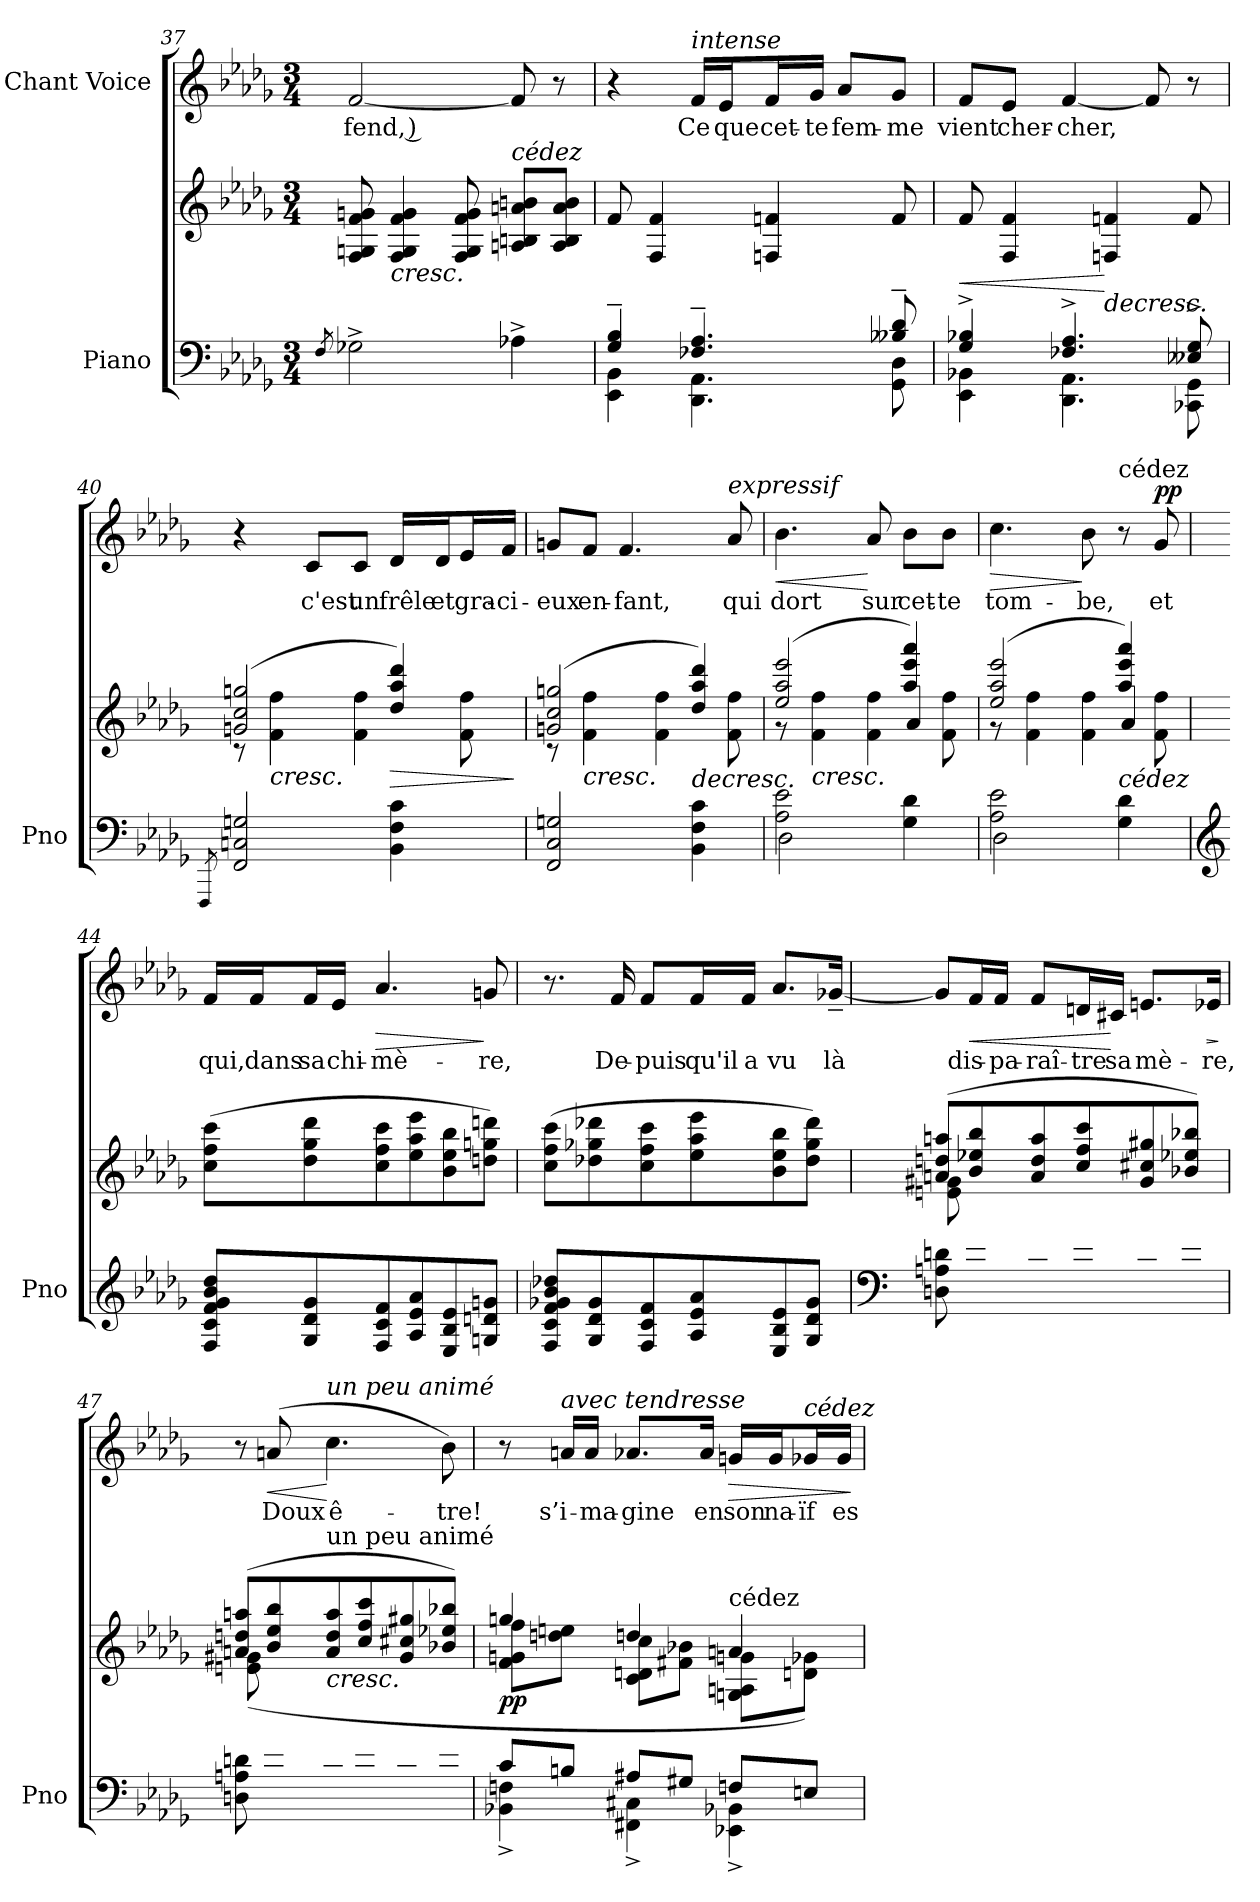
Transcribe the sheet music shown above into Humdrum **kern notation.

**kern	**kern	**dynam	**kern	**text	**dynam
*part2	*part2	*part2	*part1	*part1	*part1
*staff3	*staff2	*staff2/3	*staff1	*staff1	*staff1
*I"Piano	*	*	*I"Chant Voice	*	*
*I'Pno	*	*	*	*	*
*clefF4	*clefG2	*	*clefG2	*	*
*k[b-e-a-d-g-]	*k[b-e-a-d-g-]	*	*k[b-e-a-d-g-]	*	*
*M3/4	*M3/4	*	*M3/4	*	*
=37	=37	=37	=37	=37	=37
8qF/	.	.	.	.	.
2G-X^\	8F/ 8Gn/ 8f/ 8gn/	.	[2f/	fend, )	.
!	!	!LO:HP:b	!	!	!
.	4F/ 4G/ 4f/ 4g/	<	.	.	.
.	8F/ 8G/ 8f/ 8g/	.	.	.	.
!	!LO:TX:i:t=cédez	!	!	!	!
4A-X^\	8An/ 8Bn/ 8an/ 8bn/L	.	8f/]	.	.
.	8A/ 8B/ 8a/ 8b/J	.	8r	.	.
=38	=38	=38	=38	=38	=38
*^	*	*	*	*	*
!	!	!	!LO:DY:b	!	!	!
!	!	!	!LO:DY:n=1:b	!	!	!
4G-/~ 4B-/~	4EE-\ 4BB-\	8f/	f other-dynamics	4r	.	.
.	.	4F/ 4f/	.	.	.	.
!	!	!	!	!LO:TX:i:t=intense	!	!
4.F-X/~ 4.A-/~	4.DD-\ 4.AA-\	.	.	16f/LL	Ce	.
.	.	.	.	16e-/J	que	.
.	.	4Fn/ 4fn/	.	16f/L	cet-	.
.	.	.	.	16g-/JJ	-te	.
.	.	.	.	8a-/L	fem-	.
8B--X/~ 8d-/~	8GG-\ 8D-\	8f/	.	8g-/J	-me	.
=39	=39	=39	=39	=39	=39	=39
!	!	!	!LO:HP:b	!	!	!
4G-/^ 4B-X/^	4EE-\ 4BB-X\	8f/	<	8f/L	vient	.
.	.	4F/ 4f/	.	8e-/J	cher-	.
4.F-X/^ 4.A-/^	4.DD-\ 4.AA-\	.	.	[4f/	-cher,	.
!	!	!	!LO:HP:n=1:b	!	!	!
.	.	4Fn/ 4fn/	[ >	.	.	.
.	.	.	.	8f/]	.	.
8E--X/^ 8G-/^	8CC-X\ 8GG-\	8f/	.	8r	.	.
*v	*v	*	*	*	*	*
.	.	[	.	.	.
=40	=40	=40	=40	=40	=40
8qFFF/	.	.	.	.	.
*	*^	*	*	*	*
!	!	!	!LO:DY:b	!	!	!
!	!	!	!LO:DY:n=1:b	!	!	!
2FF/ 2Cn/ 2Gn/	(2gn/ 2cc/ 2ggn/	8r	p other-dynamics	4r	.	.
!	!	!	!LO:HP:b	!	!	!
.	.	4f\ 4ff\	<	.	.	.
!	!	!	!	!	!	!LO:DY:a
!	!	!	!	!	!	!LO:DY:n=1:a
.	.	.	.	8c/L	c'est	p other-dynamics
.	.	4f\ 4ff\	]	8c/J	un	.
!	!	!	!LO:HP:b	!	!	!
4BB-\ 4F\ 4c\	4dd-/ 4aa-/ 4ddd-/)	.	>	16d-/LL	frêle	.
.	.	.	.	16d-/J	et	.
.	.	8f\ 8ff\	.	16e-/L	gra-	.
.	.	.	.	16f/JJ	-ci-	.
*	*v	*v	*	*	*	*
.	.	]	.	.	.
=41	=41	=41	=41	=41	=41
*	*^	*	*	*	*
2FF/ 2C/ 2Gn/	(2gn/ 2cc/ 2ggn/	8r	.	8gn/L	-eux	.
!	!	!	!LO:HP:b	!	!	!
.	.	4f\ 4ff\	<	8f/J	en-	.
.	.	.	.	4.f/	-fant,	.
.	.	4f\ 4ff\	]	.	.	.
!	!	!	!LO:HP:b	!	!	!
4BB-\ 4F\ 4c\	4dd-/ 4aa-/ 4ddd-/)	.	>	.	.	.
!	!	!	!	!LO:TX:i:t=expressif	!	!
.	.	8f\ 8ff\	.	8a-/	qui	.
*	*v	*v	*	*	*	*
.	.	[	.	.	.
=42	=42	=42	=42	=42	=42
*^	*^	*	*	*	*
*	*	*	*^	*	*	*	*
!	!	!	!	!	!	!	!	!LO:HP:b
2A-\ 2e-\	2D-\	(2ee-/ 2aa-/ 2eee-/	8r	2ryy	.	4.b-\	dort	<
!	!	!	!LO:TX:b:i:t=cresc.	!	!	!	!	!
.	.	.	4f\ 4ff\	.	.	.	.	.
.	.	.	4f\ 4ff\	.	.	8a-/	sur	[
4ryy	4G-\ 4d-\	4aa-/ 4eee-/ 4aaa-/)	.	4a-/	.	8b-\L	cet-	.
.	.	.	8f\ 8ff\	.	.	8b-\J	-te	.
=43	=43	=43	=43	=43	=43	=43	=43	=43
!	!	!	!	!	!	!	!	!LO:HP:b
2A-\ 2e-\	2D-\	(2ee-/ 2aa-/ 2eee-/	8r	2ryy	.	4.cc\	tom-	>
.	.	.	4f\ 4ff\	.	.	.	.	.
.	.	.	4f\ 4ff\	.	.	8b-\	-be,	]
!	!	!	!	!	!	!LO:TX:a:t=cédez	!	!
!LO:TX:i:t=cédez	!	!	!	!	!	!	!	!
4ryy	4G-\ 4d-\	4aa-/ 4eee-/ 4aaa-/)	.	4a-/	[	8r	.	.
!	!	!	!	!	!	!	!	!LO:DY:a
.	.	.	8f\ 8ff\	.	.	8g-/	et	pp
*v	*v	*	*	*	*	*	*	*
*	*v	*v	*v	*	*	*	*
=44	=44	=44	=44	=44	=44
*clefG2	*	*	*	*	*
*	*^	*	*	*	*
!	!	!	!LO:DY:b	!	!	!
!	!	!	!LO:DY:n=1:b	!	!	!
*	*v	*v	*	*	*	*
8F/ 8c/ 8f/ 8g-/ 8b-/ 8dd-/L	(8cc\ 8ff\ 8ccc\L	pp other-dynamics	16f/LL	qui,	.
.	.	.	16f/J	dans	.
8G-/ 8d-/ 8g-/	8dd-\ 8gg-\ 8ddd-\	.	16f/L	sa	.
.	.	.	16e-/JJ	chi-	.
!	!	!	!	!	!LO:HP:b
8F/ 8c/ 8f/	8cc\ 8ff\ 8ccc\	.	4.a-/	-mè-	>
8A-/ 8e-/ 8a-/	8ee-\ 8aa-\ 8eee-\	.	.	.	.
8E-/ 8B-/ 8e-/	8b-\ 8ee-\ 8bb-\	.	.	.	.
8Gn/ 8dn/ 8gn/J	8ddn\ 8ggn\ 8dddn\J)	.	8gn/	-re,	]
=45	=45	=45	=45	=45	=45
8F/ 8c/ 8f/ 8g-X/ 8b-/ 8dd-X/L	(8cc\ 8ff\ 8ccc\L	.	8.r	.	.
8G-/ 8d-/ 8g-/	8dd-X\ 8gg-X\ 8ddd-X\	.	.	.	.
.	.	.	16f/	De-	.
8F/ 8c/ 8f/	8cc\ 8ff\ 8ccc\	.	8f/L	-puis	.
8A-/ 8e-/ 8a-/	8ee-\ 8aa-\ 8eee-\	.	16f/L	qu'il	.
.	.	.	16f/JJ	a	.
8E-/ 8B-/ 8e-/	8b-\ 8ee-\ 8bb-\	.	8.a-/L	vu	.
8G-/ 8d-/ 8g-/J	8dd-\ 8gg-\ 8ddd-\J)	.	.	.	.
.	.	.	[16g-X~>/Jk	là	.
=46	=46	=46	=46	=46	=46
*clefF4	*	*	*	*	*
*^	*^	*	*	*	*
8ryy	8Dn\ 8An\ 8dn\	(>8an/ 8ddn/ 8aan/L	(8en\ 8g#X\L	.	8g-/L]	.	.
!	!	!	!	!	!	!	!LO:HP:b
8E-X\ 8B-\ 8e-X\	2ryy	8b-/ 8ee-X/ 8bb-/	2ryy	.	16f/L	dis-	<
.	.	.	.	.	16f/JJ	-pa-	.
8D\ 8A\ 8d\	.	8a/ 8dd/ 8aa/	.	.	8f/L	-raî-	.
8F\ 8c\ 8f\	.	8cc/ 8ff/ 8ccc/	.	.	16dn/L	-tre	.
.	.	.	.	.	16c#X/JJ	sa	[
8C#X\ 8G#X\ 8c#X\	.	8g#/ 8cc#X/ 8gg#X/	.	.	8.en/L	mè-	.
8E-X\ 8B-X\ 8e-X\J)	8ryy	8b-X/ 8ee-X/ 8bb-X/J)	8ryy	.	.	.	.
!	!	!	!	!	!	!	!LO:HP:b
.	.	.	.	.	16e-X/Jk	-re,	>
*v	*v	*	*	*	*	*	*
*	*v	*v	*	*	*	*
.	.	.	.	.	]
=47	=47	=47	=47	=47	=47
*^	*^	*	*	*	*
8ryy	8Dn\ 8An\ 8dn\	(>8an/ 8ddn/ 8aan/L	(>8en\ 8g#X\L	.	8r	.	.
!	!	!	!	!	!	!	!LO:HP:b
8E-\ 8B-\ 8en\	2ryy	8b-/ 8ee-/ 8bb-/	2ryy	.	(8an/	Doux	<
!	!	!	!	!	!LO:TX:i:t=un peu animé	!	!
!	!	!LO:TX:b:i:t=cresc.	!	!	!	!	!
!	!	!LO:TX:a:t=un peu animé	!	!	!	!	!
8D\ 8A\ 8d\	.	8a/ 8dd/ 8aa/	.	.	4.cc\	ê-	[
8F\ 8c\ 8f\	.	8cc/ 8ff/ 8ccc/	.	.	.	.	.
8C#X\ 8G#X\ 8c#X\	.	8g#/ 8cc#X/ 8gg#X/	.	.	.	.	.
8E-X\ 8B-X\ 8e-X\J)	8ryy	8b-X/ 8ee-X/ 8bb-X/J)	8ryy	.	8b-\)	-tre!	.
=48	=48	=48	=48	=48	=48	=48	=48
!	!	!	!	!LO:DY:b	!	!	!
8c/L	4BB-X\^ 4Fn\^	(4ggn/	8f\ 8gn\ 8ff\L	pp	8r	.	.
!	!	!	!	!	!LO:TX:i:t=avec tendresse	!	!
!	!	!	!	!LO:DY:b	!	!	!
!	!	!	!	!LO:DY:n=1:b	!	!	!
8Bn/J	.	.	8ddn\ 8een\J	mf other-dynamics	16an/LL	s’i-	.
.	.	.	.	.	16a/JJ	-ma-	.
8A#X/L	4FF#X\^ 4C#X\^	4ddn/	8c\ 8dn\ 8cc\L	.	8.a-X/L	-gine	.
8G#X/J	.	.	8f#X\ 8b-X\J	.	.	.	.
.	.	.	.	.	16a-/Jk	en	.
!	!	!LO:TX:a:t=cédez	!	!	!	!	!
!	!	!	!	!	!	!	!LO:HP:b
8Fn/L	4EE-X\^ 4BB-X\^	4an/	8Gn\ 8An\ 8gn\L	.	16gn/LL	son	>
.	.	.	.	.	16g/J	na-	.
!	!	!	!	!	!LO:TX:i:t=cédez	!	!
8En/J	.	.	8dn\ 8g-X\J)	.	16g-X/L	-ïf	.
.	.	.	.	.	16g-/JJ	es-	.
*v	*v	*	*	*	*	*	*
*	*v	*v	*	*	*	*
.	.	.	.	.	]
=	=	=	=	=	=
*-	*-	*-	*-	*-	*-
